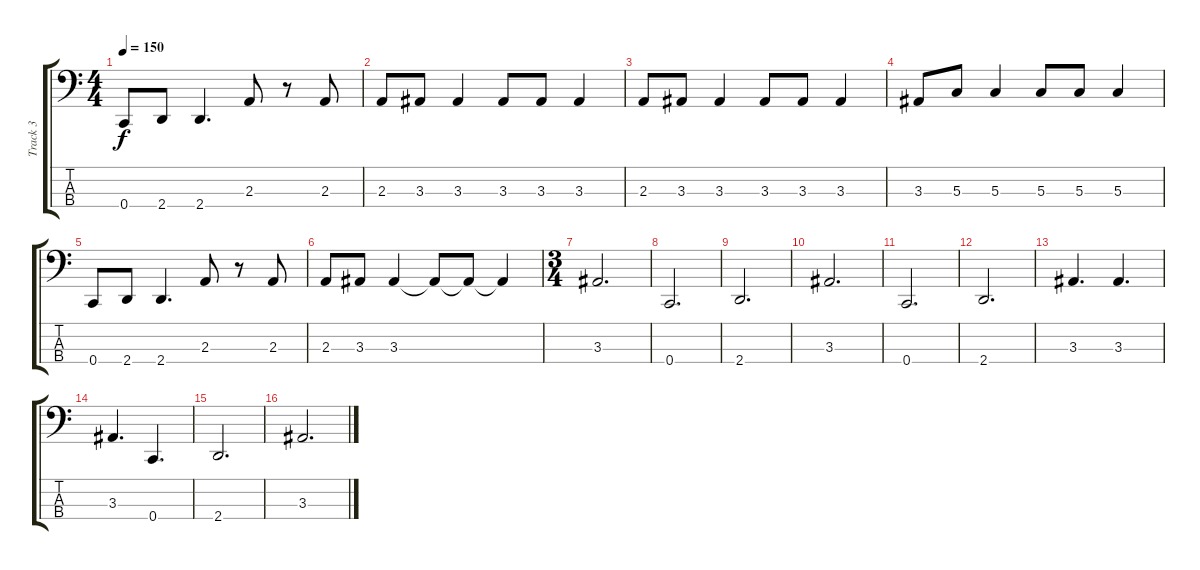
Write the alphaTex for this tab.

\track ("Track 3" "Track 3") {instrument electricbasspick}
\staff {score tabs}
\tuning (F2 C2 G1 C1) {hide}
\ts (4 4)
\tempo 150
\clef f4
\ks c
0.4.8{dy f} 2.4.8 2.4.4{d} 2.3.8 r.8 2.3.8 |
2.3.8 3.3.8 3.3.4 3.3.8 3.3.8 3.3.4 |
2.3.8 3.3.8 3.3.4 3.3.8 3.3.8 3.3.4 |
3.3.8 5.3.8 5.3.4 5.3.8 5.3.8 5.3.4 |
0.4.8 2.4.8 2.4.4{d} 2.3.8 r.8 2.3.8 |
2.3.8 3.3.8 3.3.4 3.3{t}.8 3.3{t}.8 3.3{t}.4 |
\ts (3 4)
3.3.2{d} |
0.4.2{d} |
2.4.2{d} |
3.3.2{d} |
0.4.2{d} |
2.4.2{d} |
3.3.4{d} 3.3.4{d} |
3.3.4{d} 0.4.4{d} |
2.4.2{d} |
3.3.2{d}
